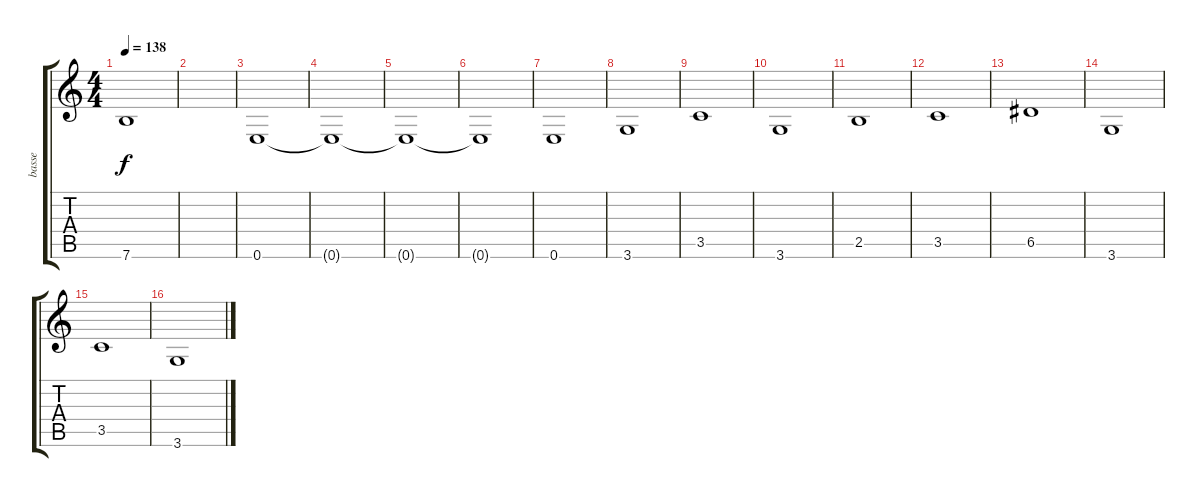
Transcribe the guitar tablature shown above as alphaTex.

\track ("basse" "basse") {instrument electricbasspick}
\staff {score tabs}
\tuning (E4 B3 G3 D3 A2 E2) {hide}
\ts (4 4)
\tempo 138
\clef g2
\ks c
7.6.1{dy f} |
|
0.6.1 |
0.6{t}.1 |
0.6{t}.1 |
0.6{t}.1 |
0.6.1 |
3.6.1 |
3.5.1 |
3.6.1 |
2.5.1 |
3.5.1 |
6.5.1 |
3.6.1 |
3.5.1 |
3.6.1
